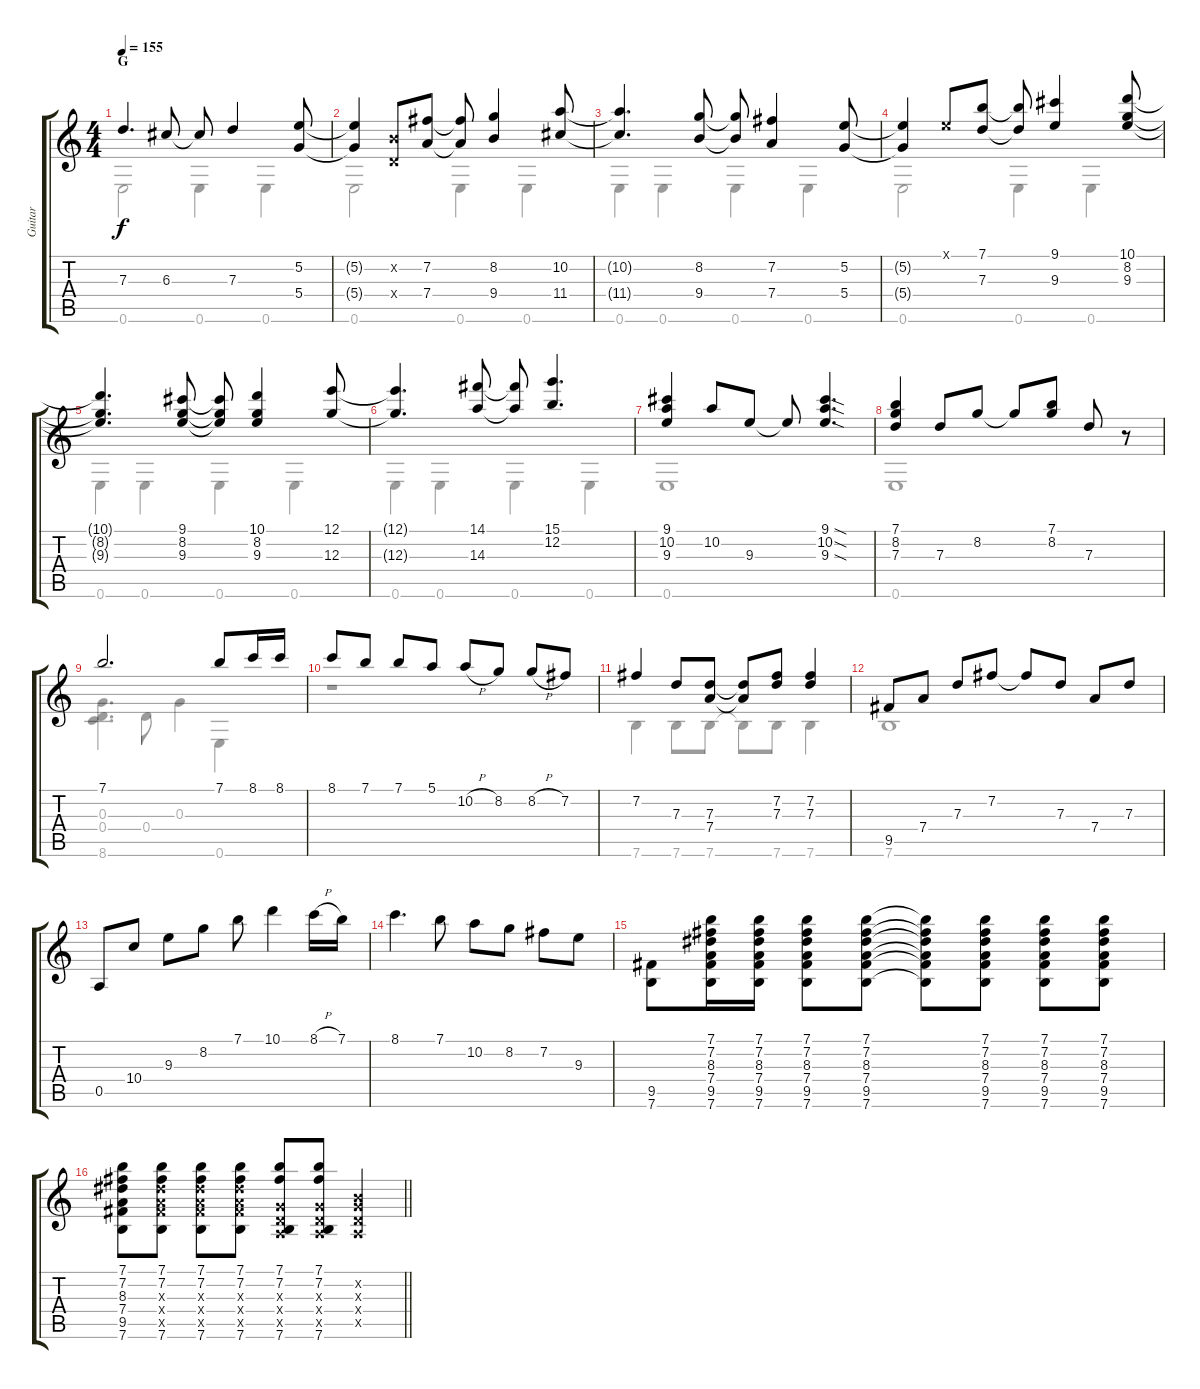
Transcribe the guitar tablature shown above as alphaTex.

\track ("Guitar" "Guitar") {instrument acousticguitarsteel}
\staff {score tabs}
\tuning (E4 B3 G3 D3 A2 E2) {hide}
\voice
\ts (4 4)
\section ("" "G")
\tempo 155
\clef g2
\ks c
7.3.4{d dy f} 6.3.8 6.3{t}.8 7.3.4 (5.2 5.4).8 |
(5.2{t} 5.4{t}).4 (0.2{x} 0.4{x}).8 (7.2 7.4).8 (7.2{t} 7.4{t}).8 (8.2 9.4).4 (10.2 11.4).8 |
(10.2{t} 11.4{t}).4{d} (8.2 9.4).8 (8.2{t} 9.4{t}).8 (7.2 7.4).4 (5.2 5.4).8 |
(5.2{t} 5.4{t}).4 0.1{x}.8 (7.1 7.3).8 (7.1{t} 7.3{t}).8 (9.1 9.3).4 (10.1 8.2 9.3).8 |
(10.1{t} 8.2{t} 9.3{t}).4{d} (9.1 8.2 9.3).8 (9.1{t} 8.2{t} 9.3{t}).8 (10.1 8.2 9.3).4 (12.1 12.3).8 |
(12.1{t} 12.3{t}).4{d} (14.1 14.3).8 (14.1{t} 14.3{t}).8 (15.1 12.2).4{d} |
(9.1 10.2 9.3).4 10.2.8 9.3.8 9.3{t}.8 (9.1{sod} 10.2{sod} 9.3{sod}).4{d} |
(7.1 8.2 7.3).4 7.3.8 8.2.8 8.2{t}.8 (7.1 8.2).8 7.3.8 r.8 |
7.1.2{d} 7.1.8 8.1.16 8.1.16 |
8.1.8 7.1.8 7.1.8 5.1.8 10.2{h}.8 8.2.8 8.2{h}.8 7.2.8 |
7.2.4 7.3.8 (7.3 7.4).8 (7.3{t} 7.4{t}).8 (7.2 7.3).8 (7.2 7.3).4 |
9.5.8 7.4.8 7.3.8 7.2.8 7.2{t}.8 7.3.8 7.4.8 7.3.8 |
0.5.8 10.4.8 9.3.8 8.2.8 7.1.8 10.1.4 8.1{h}.16 7.1.16 |
8.1.4{d} 7.1.8 10.2.8 8.2.8 7.2.8 9.3.8 |
(9.5 7.6).8 (7.1 7.2 8.3 7.4 9.5 7.6).16 (7.1 7.2 8.3 7.4 9.5 7.6).16 (7.1 7.2 8.3 7.4 9.5 7.6).8 (7.1 7.2 8.3 7.4 9.5 7.6).8 (7.1{t} 7.2{t} 8.3{t} 7.4{t} 9.5{t} 7.6{t}).8 (7.1 7.2 8.3 7.4 9.5 7.6).8 (7.1 7.2 8.3 7.4 9.5 7.6).8 (7.1 7.2 8.3 7.4 9.5 7.6).8 |
\barLineRight lightlight
(7.1 7.2 8.3 7.4 9.5 7.6).8 (7.1 7.2 8.3{x} 7.4{x} 9.5{x} 7.6).8 (7.1 7.2 8.3{x} 7.4{x} 9.5{x} 7.6).8 (7.1 7.2 8.3{x} 7.4{x} 9.5{x} 7.6).8 (7.1 7.2 0.3{x} 0.4{x} 0.5{x} 7.6).8 (7.1 7.2 0.3{x} 0.4{x} 0.5{x} 7.6).8 (0.2{x} 0.3{x} 0.4{x} 0.5{x}).4
\voice
\clef g2
\ottava regular
\simile none
\ks c
0.6.2{dy f} 0.6.4 0.6.4 |
0.6.2 0.6.4 0.6.4 |
0.6.4 0.6.4 0.6.4 0.6.4 |
0.6.2 0.6.4 0.6.4 |
0.6.4 0.6.4 0.6.4 0.6.4 |
0.6.4 0.6.4 0.6.4 0.6.4 |
0.6.1 |
0.6.1 |
(0.3 0.4 8.6).4{d} 0.4.8 0.3.4 0.6.4 |
r.1 |
7.6.4 7.6.8 7.6.8 7.6{t}.8 7.6.8 7.6.4 |
7.6.1 |
|
|
|
\barLineRight lightlight
